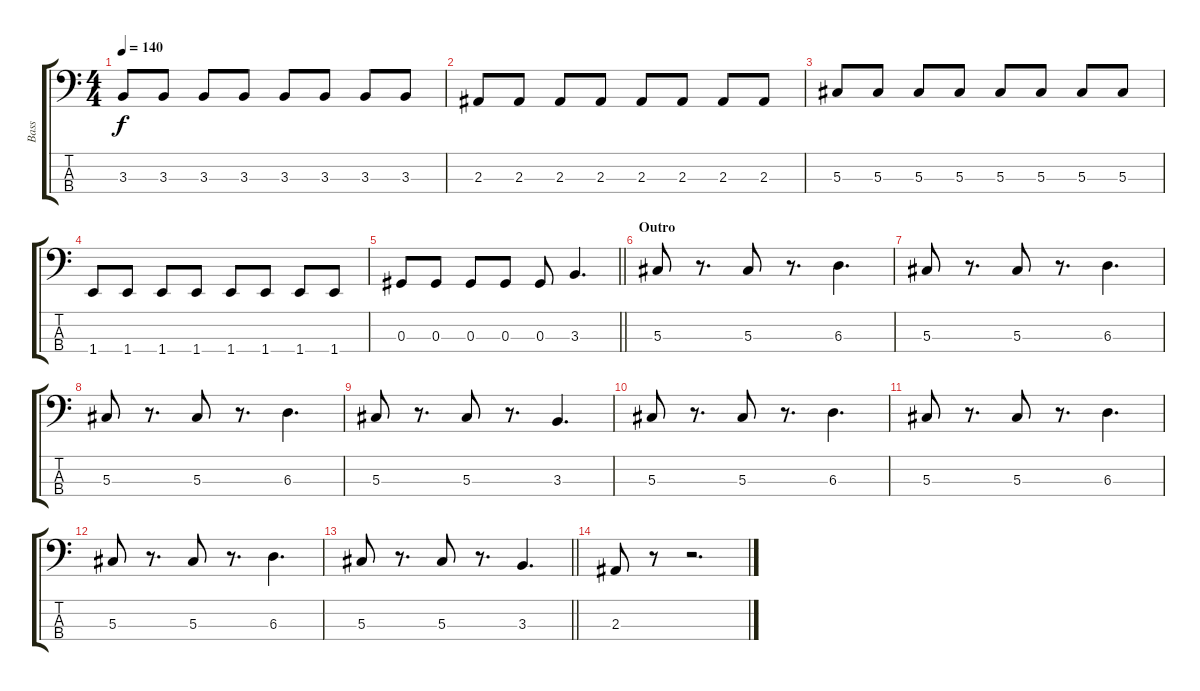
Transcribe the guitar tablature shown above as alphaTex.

\track ("Bass" "Bass") {instrument electricbassfinger}
\staff {score tabs}
\tuning (Gb2 Db2 Ab1 Eb1) {hide}
\ts (4 4)
\tempo 140
\clef f4
\ks c
3.3.8{dy f} 3.3.8 3.3.8 3.3.8 3.3.8 3.3.8 3.3.8 3.3.8 |
2.3.8 2.3.8 2.3.8 2.3.8 2.3.8 2.3.8 2.3.8 2.3.8 |
5.3.8 5.3.8 5.3.8 5.3.8 5.3.8 5.3.8 5.3.8 5.3.8 |
1.4.8 1.4.8 1.4.8 1.4.8 1.4.8 1.4.8 1.4.8 1.4.8 |
\barLineRight lightlight
0.3.8 0.3.8 0.3.8 0.3.8 0.3.8 3.3.4{d} |
\section ("" "Outro")
5.3.8 r.8{d} 5.3.8 r.8{d} 6.3.4{d} |
5.3.8 r.8{d} 5.3.8 r.8{d} 6.3.4{d} |
5.3.8 r.8{d} 5.3.8 r.8{d} 6.3.4{d} |
5.3.8 r.8{d} 5.3.8 r.8{d} 3.3.4{d} |
5.3.8 r.8{d} 5.3.8 r.8{d} 6.3.4{d} |
5.3.8 r.8{d} 5.3.8 r.8{d} 6.3.4{d} |
5.3.8 r.8{d} 5.3.8 r.8{d} 6.3.4{d} |
\barLineRight lightlight
5.3.8 r.8{d} 5.3.8 r.8{d} 3.3.4{d} |
2.3.8 r.8 r.2{d}
